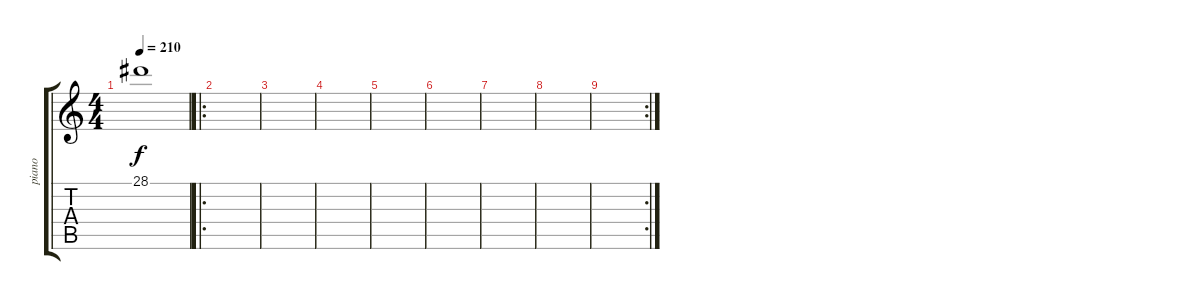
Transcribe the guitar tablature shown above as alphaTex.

\track ("piano" "piano") {instrument electricgrandpiano}
\staff {score tabs}
\tuning (B3 Gb3 D3 A2 E2 B1) {hide}
\ts (4 4)
\tempo 210
\clef g2
\ks c
28.1{t}.1{dy f} |
\ro
|
|
|
|
|
|
|
\rc 2
